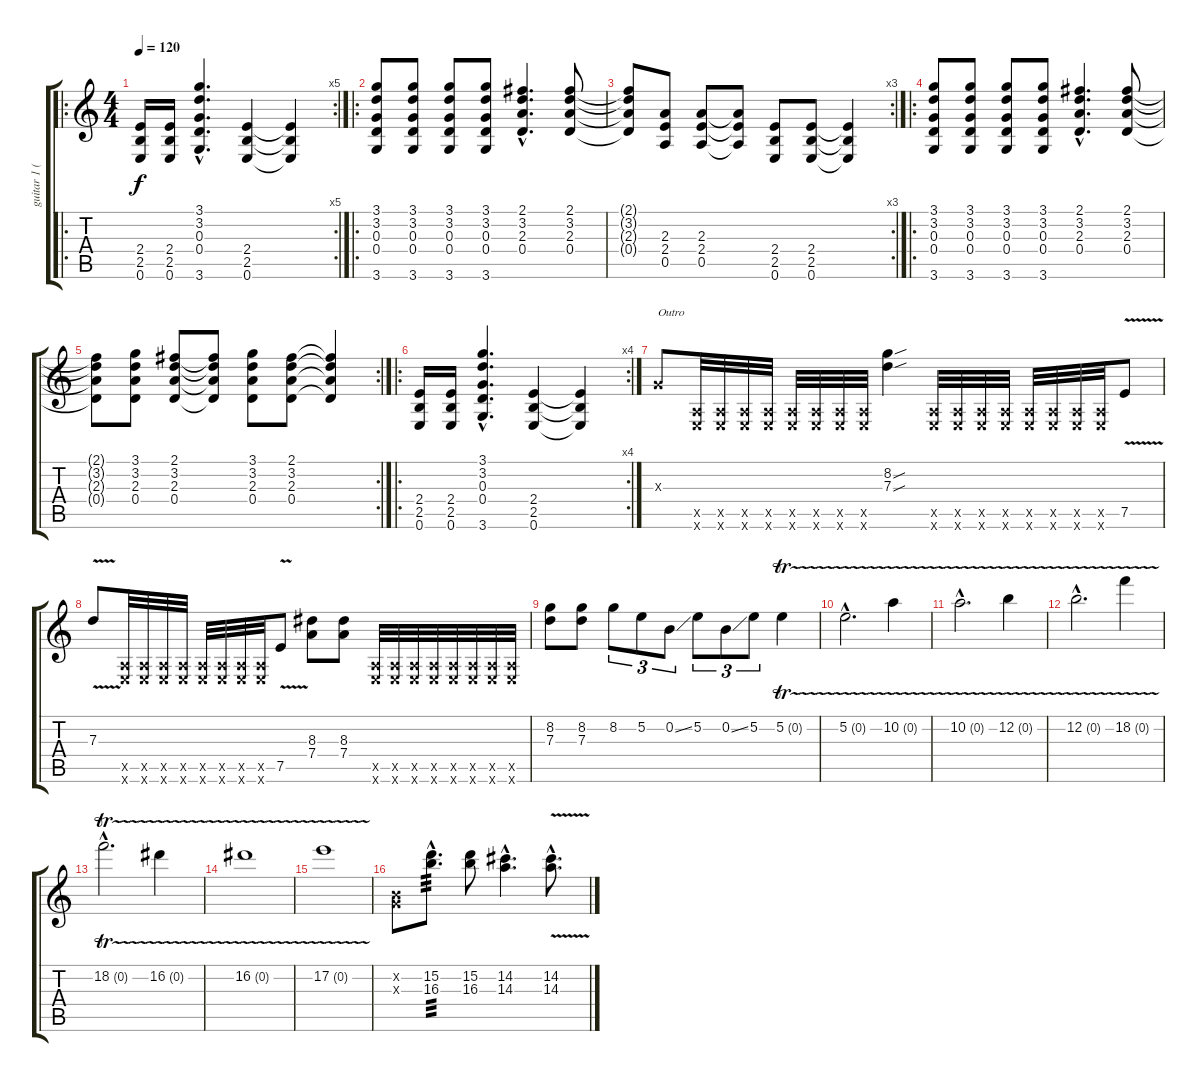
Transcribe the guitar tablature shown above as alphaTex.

\track ("guitar 1 (Angus young)" "guitar 1 (") {instrument distortionguitar}
\staff {score tabs}
\tuning (E4 B3 G3 D3 A2 E2) {hide}
\ro
\rc 5
\ts (4 4)
\tempo 120
\clef g2
\ks c
(2.4 2.5 0.6).16{dy f} (2.4 2.5 0.6).16 (3.1{hac} 3.2{hac} 0.3{hac} 0.4{hac} 3.6{hac}).4{d} (2.4 2.5 0.6).4 (2.4{t} 2.5{t} 0.6{t}).4 |
\ro
(3.1 3.2 0.3 0.4 3.6).8 (3.1 3.2 0.3 0.4 3.6).8 (3.1 3.2 0.3 0.4 3.6).8 (3.1 3.2 0.3 0.4 3.6).8 (2.1{hac} 3.2{hac} 2.3{hac} 0.4{hac}).4{d} (2.1 3.2 2.3 0.4).8 |
\rc 3
(2.1{t} 3.2{t} 2.3{t} 0.4{t}).8 (2.3 2.4 0.5).8 (2.3 2.4 0.5).8 (2.3{t} 2.4{t} 0.5{t}).8 (2.4 2.5 0.6).8 (2.4 2.5 0.6).8 (2.4{t} 2.5{t} 0.6{t}).4 |
\ro
(3.1 3.2 0.3 0.4 3.6).8 (3.1 3.2 0.3 0.4 3.6).8 (3.1 3.2 0.3 0.4 3.6).8 (3.1 3.2 0.3 0.4 3.6).8 (2.1{hac} 3.2{hac} 2.3{hac} 0.4{hac}).4{d} (2.1 3.2 2.3 0.4).8 |
\rc 2
(2.1{t} 3.2{t} 2.3{t} 0.4{t}).8 (3.1 3.2 2.3 0.4).8 (2.1 3.2 2.3 0.4).8 (2.1{t} 3.2{t} 2.3{t} 0.4{t}).8 (3.1 3.2 2.3 0.4).8 (2.1 3.2 2.3 0.4).8 (2.1{t} 3.2{t} 2.3{t} 0.4{t}).4 |
\ro
\rc 4
(2.4 2.5 0.6).16 (2.4 2.5 0.6).16 (3.1{hac} 3.2{hac} 0.3{hac} 0.4{hac} 3.6{hac}).4{d} (2.4 2.5 0.6).4 (2.4{t} 2.5{t} 0.6{t}).4 |
0.3{x}.8{txt "Outro" volume 12} (0.5{x} 0.6{x}).32 (0.5{x} 0.6{x}).32 (0.5{x} 0.6{x}).32 (0.5{x} 0.6{x}).32 (0.5{x} 0.6{x}).32 (0.5{x} 0.6{x}).32 (0.5{x} 0.6{x}).32 (0.5{x} 0.6{x}).32 (8.2{sou} 7.3{sou}).4 (0.5{x} 0.6{x}).32 (0.5{x} 0.6{x}).32 (0.5{x} 0.6{x}).32 (0.5{x} 0.6{x}).32 (0.5{x} 0.6{x}).32 (0.5{x} 0.6{x}).32 (0.5{x} 0.6{x}).32 (0.5{x} 0.6{x}).32 7.5{v}.8 |
7.3{v}.8 (0.5{x} 0.6{x}).32 (0.5{x} 0.6{x}).32 (0.5{x} 0.6{x}).32 (0.5{x} 0.6{x}).32 (0.5{x} 0.6{x}).32 (0.5{x} 0.6{x}).32 (0.5{x} 0.6{x}).32 (0.5{x} 0.6{x}).32 7.5{v}.8 (8.3 7.4).8 (8.3 7.4).8 (0.5{x} 0.6{x}).32 (0.5{x} 0.6{x}).32 (0.5{x} 0.6{x}).32 (0.5{x} 0.6{x}).32 (0.5{x} 0.6{x}).32 (0.5{x} 0.6{x}).32 (0.5{x} 0.6{x}).32 (0.5{x} 0.6{x}).32 |
(8.2 7.3).8 (8.2 7.3).8 8.2.8{tu (3 2)} 5.2.8{tu (3 2)} 0.2{ss}.8{tu (3 2)} 5.2.8{tu (3 2)} 0.2{ss}.8{tu (3 2)} 5.2.8{tu (3 2)} 5.2{tr (0 16)}.4 |
5.2{tr (0 16) hac}.2{d} 10.2{tr (0 16)}.4 |
10.2{tr (0 16) hac}.2{d} 12.2{tr (0 16)}.4 |
12.2{tr (0 16) hac}.2{d} 18.2{tr (0 16)}.4 |
18.2{tr (0 16) hac}.2{d} 16.2{tr (0 16)}.4 |
16.2{tr (0 16)}.1 |
17.2{tr (0 16)}.1 |
(0.2{x} 0.3{x}).8 (15.2{hac} 16.3{hac}).8{d tp 3} (15.2 16.3).8 (14.2{hac} 14.3{hac}).4{d} (14.2{hac} 14.3{v hac}).8{d}
